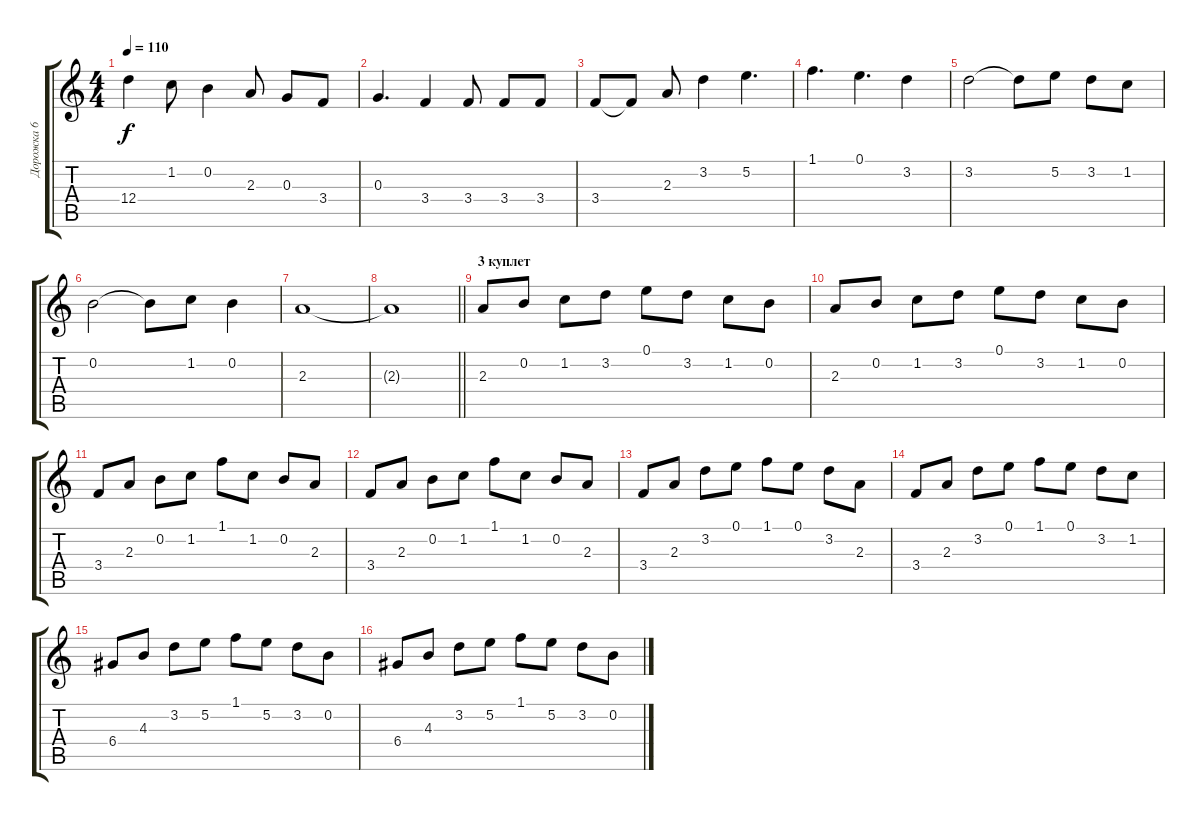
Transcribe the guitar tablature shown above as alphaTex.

\track ("Дорожка 6" "Дорожка 6") {instrument stringensemble1}
\staff {score tabs}
\tuning (E5 B4 G4 D4 A3 E3) {hide}
\ts (4 4)
\tempo 110
\clef g2
\ks c
12.4.4{dy f} 1.2.8 0.2.4 2.3.8 0.3.8 3.4.8 |
0.3.4{d} 3.4.4 3.4.8 3.4.8 3.4.8 |
3.4.8 3.4{t}.8 2.3.8 3.2.4 5.2.4{d} |
1.1.4{d} 0.1.4{d} 3.2.4 |
3.2.2 3.2{t}.8 5.2.8 3.2.8 1.2.8 |
0.2.2 0.2{t}.8 1.2.8 0.2.4 |
2.3.1 |
\barLineRight lightlight
2.3{t}.1 |
\section ("" "3 куплет")
2.3.8 0.2.8 1.2.8 3.2.8 0.1.8 3.2.8 1.2.8 0.2.8 |
2.3.8 0.2.8 1.2.8 3.2.8 0.1.8 3.2.8 1.2.8 0.2.8 |
3.4.8 2.3.8 0.2.8 1.2.8 1.1.8 1.2.8 0.2.8 2.3.8 |
3.4.8 2.3.8 0.2.8 1.2.8 1.1.8 1.2.8 0.2.8 2.3.8 |
3.4.8 2.3.8 3.2.8 0.1.8 1.1.8 0.1.8 3.2.8 2.3.8 |
3.4.8 2.3.8 3.2.8 0.1.8 1.1.8 0.1.8 3.2.8 1.2.8 |
6.4.8 4.3.8 3.2.8 5.2.8 1.1.8 5.2.8 3.2.8 0.2.8 |
6.4.8 4.3.8 3.2.8 5.2.8 1.1.8 5.2.8 3.2.8 0.2.8
